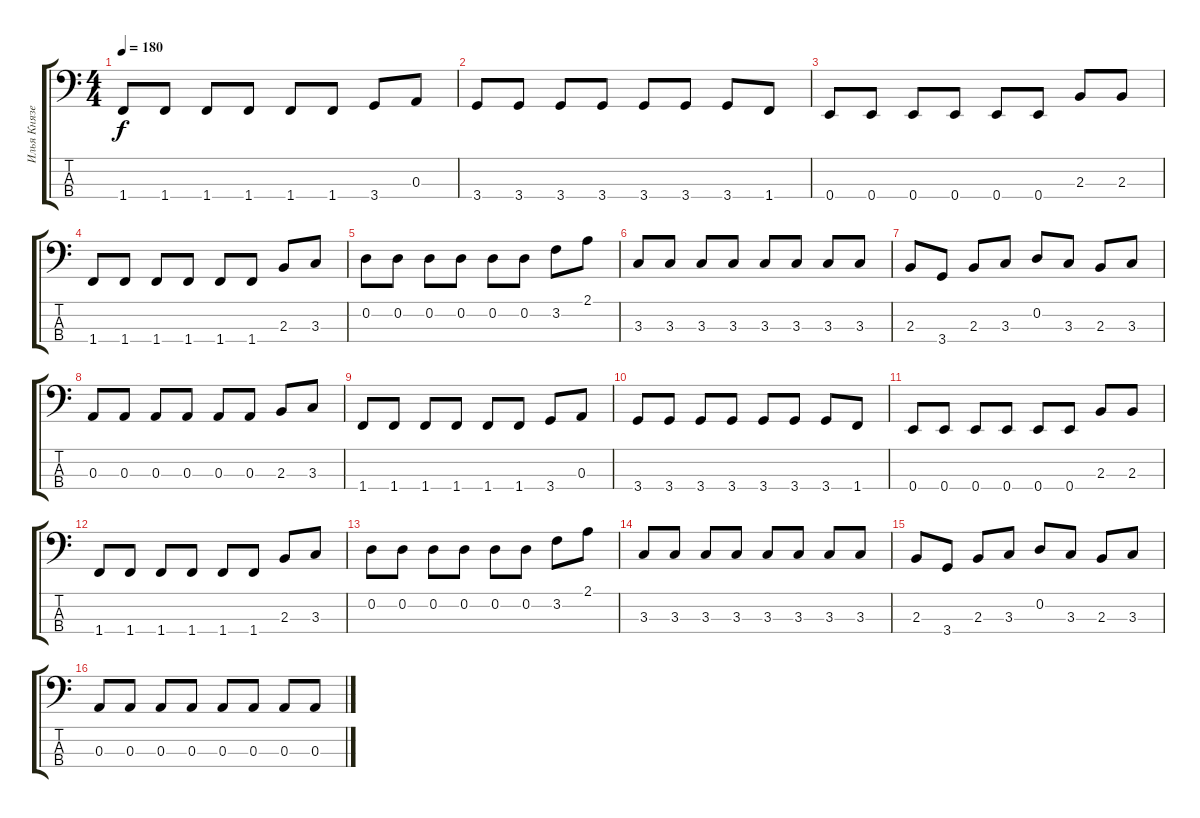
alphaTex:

\track ("Илья Князев" "Илья Князе") {instrument electricbasspick}
\staff {score tabs}
\tuning (G2 D2 A1 E1) {hide}
\ts (4 4)
\tempo 180
\clef f4
\ks c
1.4.8{dy f} 1.4.8 1.4.8 1.4.8 1.4.8 1.4.8 3.4.8 0.3.8 |
3.4.8 3.4.8 3.4.8 3.4.8 3.4.8 3.4.8 3.4.8 1.4.8 |
0.4.8 0.4.8 0.4.8 0.4.8 0.4.8 0.4.8 2.3.8 2.3.8 |
1.4.8 1.4.8 1.4.8 1.4.8 1.4.8 1.4.8 2.3.8 3.3.8 |
0.2.8 0.2.8 0.2.8 0.2.8 0.2.8 0.2.8 3.2.8 2.1.8 |
3.3.8 3.3.8 3.3.8 3.3.8 3.3.8 3.3.8 3.3.8 3.3.8 |
2.3.8 3.4.8 2.3.8 3.3.8 0.2.8 3.3.8 2.3.8 3.3.8 |
0.3.8 0.3.8 0.3.8 0.3.8 0.3.8 0.3.8 2.3.8 3.3.8 |
1.4.8 1.4.8 1.4.8 1.4.8 1.4.8 1.4.8 3.4.8 0.3.8 |
3.4.8 3.4.8 3.4.8 3.4.8 3.4.8 3.4.8 3.4.8 1.4.8 |
0.4.8 0.4.8 0.4.8 0.4.8 0.4.8 0.4.8 2.3.8 2.3.8 |
1.4.8 1.4.8 1.4.8 1.4.8 1.4.8 1.4.8 2.3.8 3.3.8 |
0.2.8 0.2.8 0.2.8 0.2.8 0.2.8 0.2.8 3.2.8 2.1.8 |
3.3.8 3.3.8 3.3.8 3.3.8 3.3.8 3.3.8 3.3.8 3.3.8 |
2.3.8 3.4.8 2.3.8 3.3.8 0.2.8 3.3.8 2.3.8 3.3.8 |
0.3.8 0.3.8 0.3.8 0.3.8 0.3.8 0.3.8 0.3.8 0.3.8
